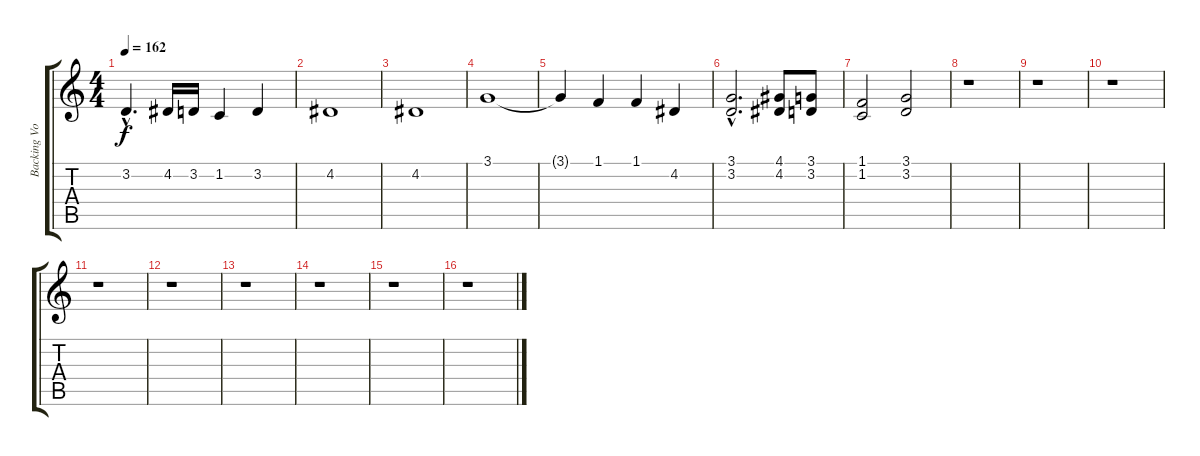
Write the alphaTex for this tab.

\track ("Backing Vocal" "Backing Vo") {instrument flute}
\staff {score tabs}
\tuning (E4 B3 G3 D3 A2 E2) {hide}
\ts (4 4)
\tempo 162
\clef g2
\ks c
3.2{hac}.4{d dy f} 4.2.16 3.2.16 1.2.4 3.2.4 |
4.2.1 |
4.2.1 |
3.1.1 |
3.1{t}.4 1.1.4 1.1.4 4.2.4 |
(3.1{hac} 3.2{hac}).2{d} (4.1 4.2).8 (3.1 3.2).8 |
(1.1 1.2).2 (3.1 3.2).2 |
r.1 |
r.1 |
r.1 |
r.1 |
r.1 |
r.1 |
r.1 |
r.1 |
r.1
